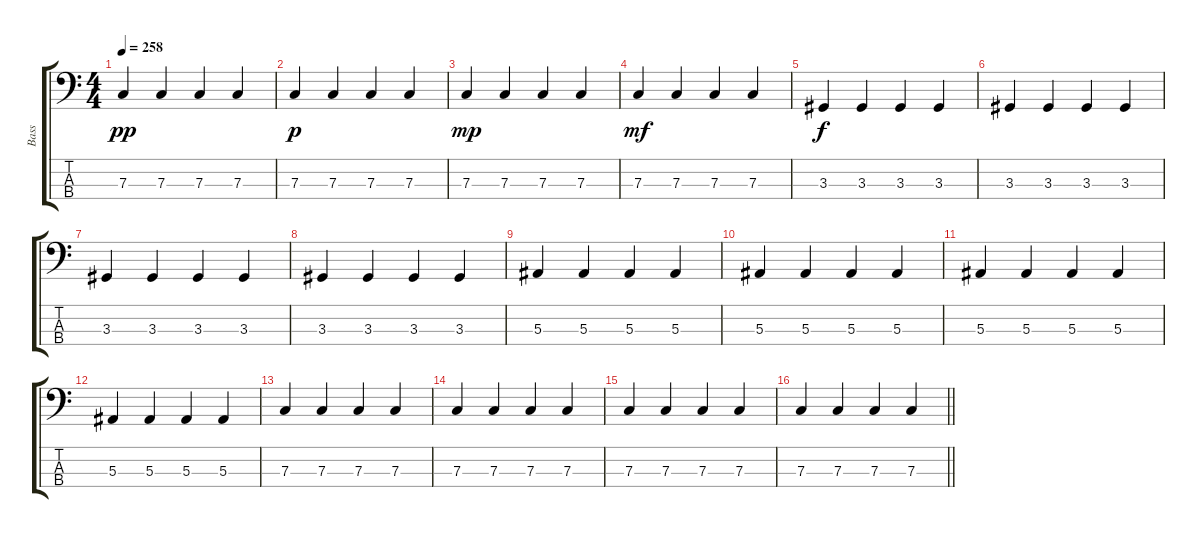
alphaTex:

\track ("Bass" "Bass") {instrument electricbassfinger}
\staff {score tabs}
\tuning (Eb2 Bb1 F1 C1) {hide}
\ts (4 4)
\section ("" "")
\tempo 258
\clef f4
\ks c
7.3.4{dy pp} 7.3.4 7.3.4 7.3.4 |
7.3.4{dy p} 7.3.4 7.3.4 7.3.4 |
7.3.4{dy mp} 7.3.4 7.3.4 7.3.4 |
7.3.4{dy mf} 7.3.4 7.3.4 7.3.4 |
3.3.4{dy f} 3.3.4 3.3.4 3.3.4 |
3.3.4 3.3.4 3.3.4 3.3.4 |
3.3.4 3.3.4 3.3.4 3.3.4 |
3.3.4 3.3.4 3.3.4 3.3.4 |
5.3.4 5.3.4 5.3.4 5.3.4 |
5.3.4 5.3.4 5.3.4 5.3.4 |
5.3.4 5.3.4 5.3.4 5.3.4 |
5.3.4 5.3.4 5.3.4 5.3.4 |
7.3.4 7.3.4 7.3.4 7.3.4 |
7.3.4 7.3.4 7.3.4 7.3.4 |
7.3.4 7.3.4 7.3.4 7.3.4 |
\barLineRight lightlight
7.3.4 7.3.4 7.3.4 7.3.4
